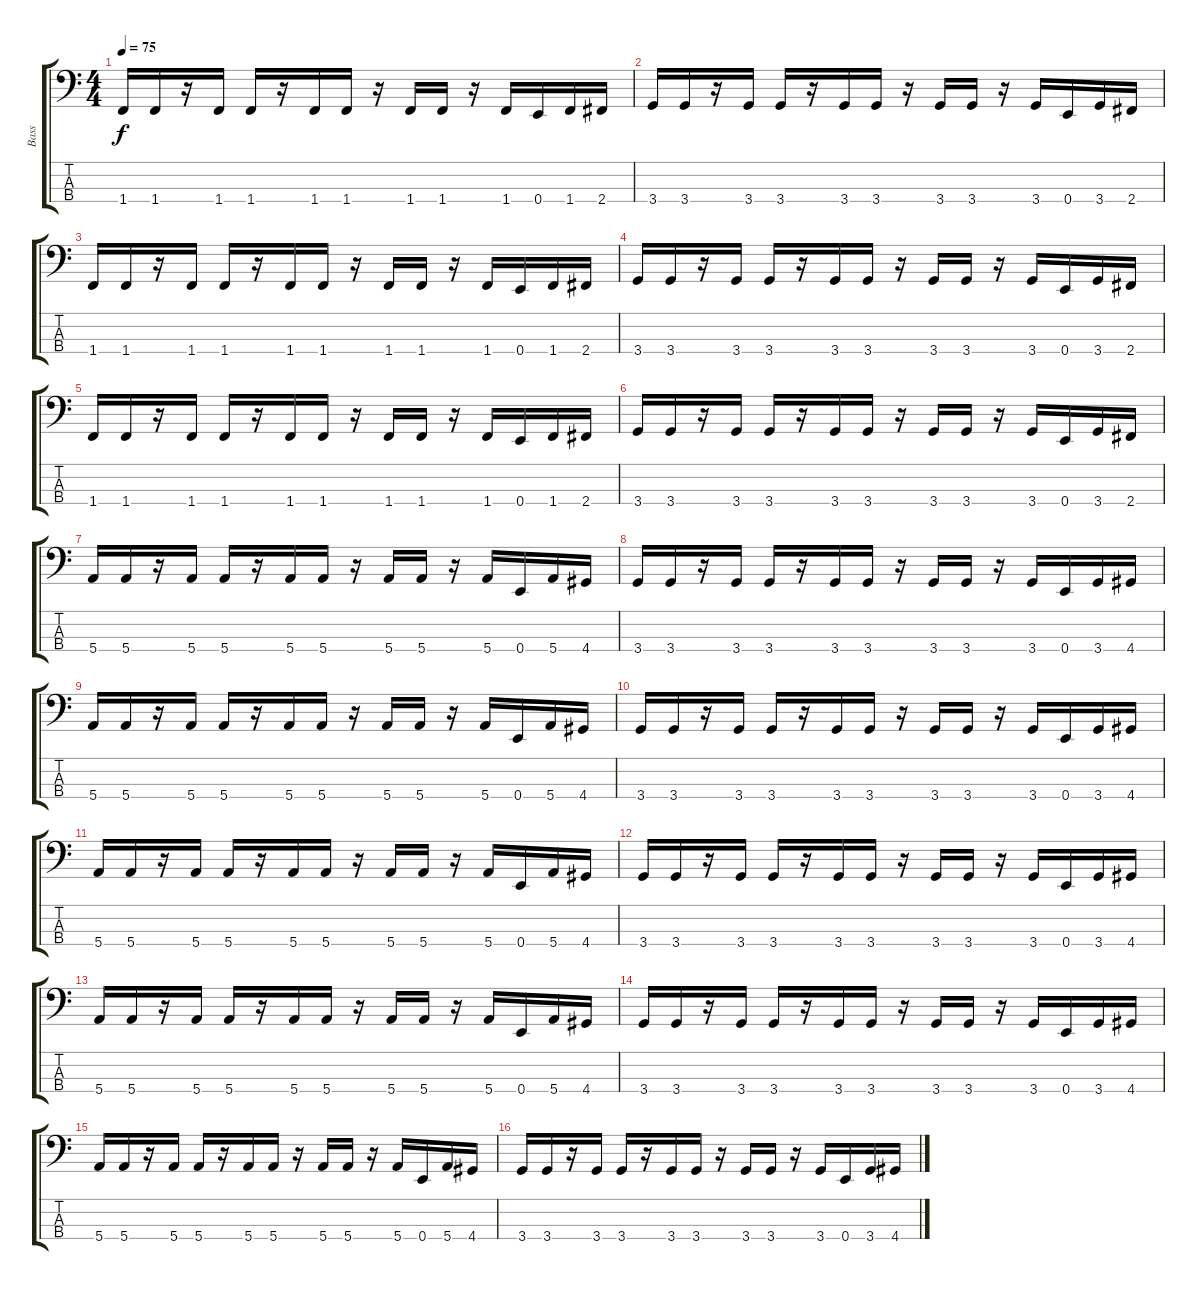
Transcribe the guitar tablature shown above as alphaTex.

\track ("Bass" "Bass") {instrument electricbasspick}
\staff {score tabs}
\tuning (G2 D2 A1 E1) {hide}
\ts (4 4)
\tempo 75
\clef f4
\ks c
1.4.16{dy f} 1.4.16 r.16 1.4.16 1.4.16 r.16 1.4.16 1.4.16 r.16 1.4.16 1.4.16 r.16 1.4.16 0.4.16 1.4.16 2.4.16 |
3.4.16 3.4.16 r.16 3.4.16 3.4.16 r.16 3.4.16 3.4.16 r.16 3.4.16 3.4.16 r.16 3.4.16 0.4.16 3.4.16 2.4.16 |
1.4.16 1.4.16 r.16 1.4.16 1.4.16 r.16 1.4.16 1.4.16 r.16 1.4.16 1.4.16 r.16 1.4.16 0.4.16 1.4.16 2.4.16 |
3.4.16 3.4.16 r.16 3.4.16 3.4.16 r.16 3.4.16 3.4.16 r.16 3.4.16 3.4.16 r.16 3.4.16 0.4.16 3.4.16 2.4.16 |
1.4.16 1.4.16 r.16 1.4.16 1.4.16 r.16 1.4.16 1.4.16 r.16 1.4.16 1.4.16 r.16 1.4.16 0.4.16 1.4.16 2.4.16 |
3.4.16 3.4.16 r.16 3.4.16 3.4.16 r.16 3.4.16 3.4.16 r.16 3.4.16 3.4.16 r.16 3.4.16 0.4.16 3.4.16 2.4.16 |
5.4.16 5.4.16 r.16 5.4.16 5.4.16 r.16 5.4.16 5.4.16 r.16 5.4.16 5.4.16 r.16 5.4.16 0.4.16 5.4.16 4.4.16 |
3.4.16 3.4.16 r.16 3.4.16 3.4.16 r.16 3.4.16 3.4.16 r.16 3.4.16 3.4.16 r.16 3.4.16 0.4.16 3.4.16 4.4.16 |
5.4.16 5.4.16 r.16 5.4.16 5.4.16 r.16 5.4.16 5.4.16 r.16 5.4.16 5.4.16 r.16 5.4.16 0.4.16 5.4.16 4.4.16 |
3.4.16 3.4.16 r.16 3.4.16 3.4.16 r.16 3.4.16 3.4.16 r.16 3.4.16 3.4.16 r.16 3.4.16 0.4.16 3.4.16 4.4.16 |
5.4.16 5.4.16 r.16 5.4.16 5.4.16 r.16 5.4.16 5.4.16 r.16 5.4.16 5.4.16 r.16 5.4.16 0.4.16 5.4.16 4.4.16 |
3.4.16 3.4.16 r.16 3.4.16 3.4.16 r.16 3.4.16 3.4.16 r.16 3.4.16 3.4.16 r.16 3.4.16 0.4.16 3.4.16 4.4.16 |
5.4.16 5.4.16 r.16 5.4.16 5.4.16 r.16 5.4.16 5.4.16 r.16 5.4.16 5.4.16 r.16 5.4.16 0.4.16 5.4.16 4.4.16 |
3.4.16 3.4.16 r.16 3.4.16 3.4.16 r.16 3.4.16 3.4.16 r.16 3.4.16 3.4.16 r.16 3.4.16 0.4.16 3.4.16 4.4.16 |
5.4.16 5.4.16 r.16 5.4.16 5.4.16 r.16 5.4.16 5.4.16 r.16 5.4.16 5.4.16 r.16 5.4.16 0.4.16 5.4.16 4.4.16 |
3.4.16 3.4.16 r.16 3.4.16 3.4.16 r.16 3.4.16 3.4.16 r.16 3.4.16 3.4.16 r.16 3.4.16 0.4.16 3.4.16 4.4.16
